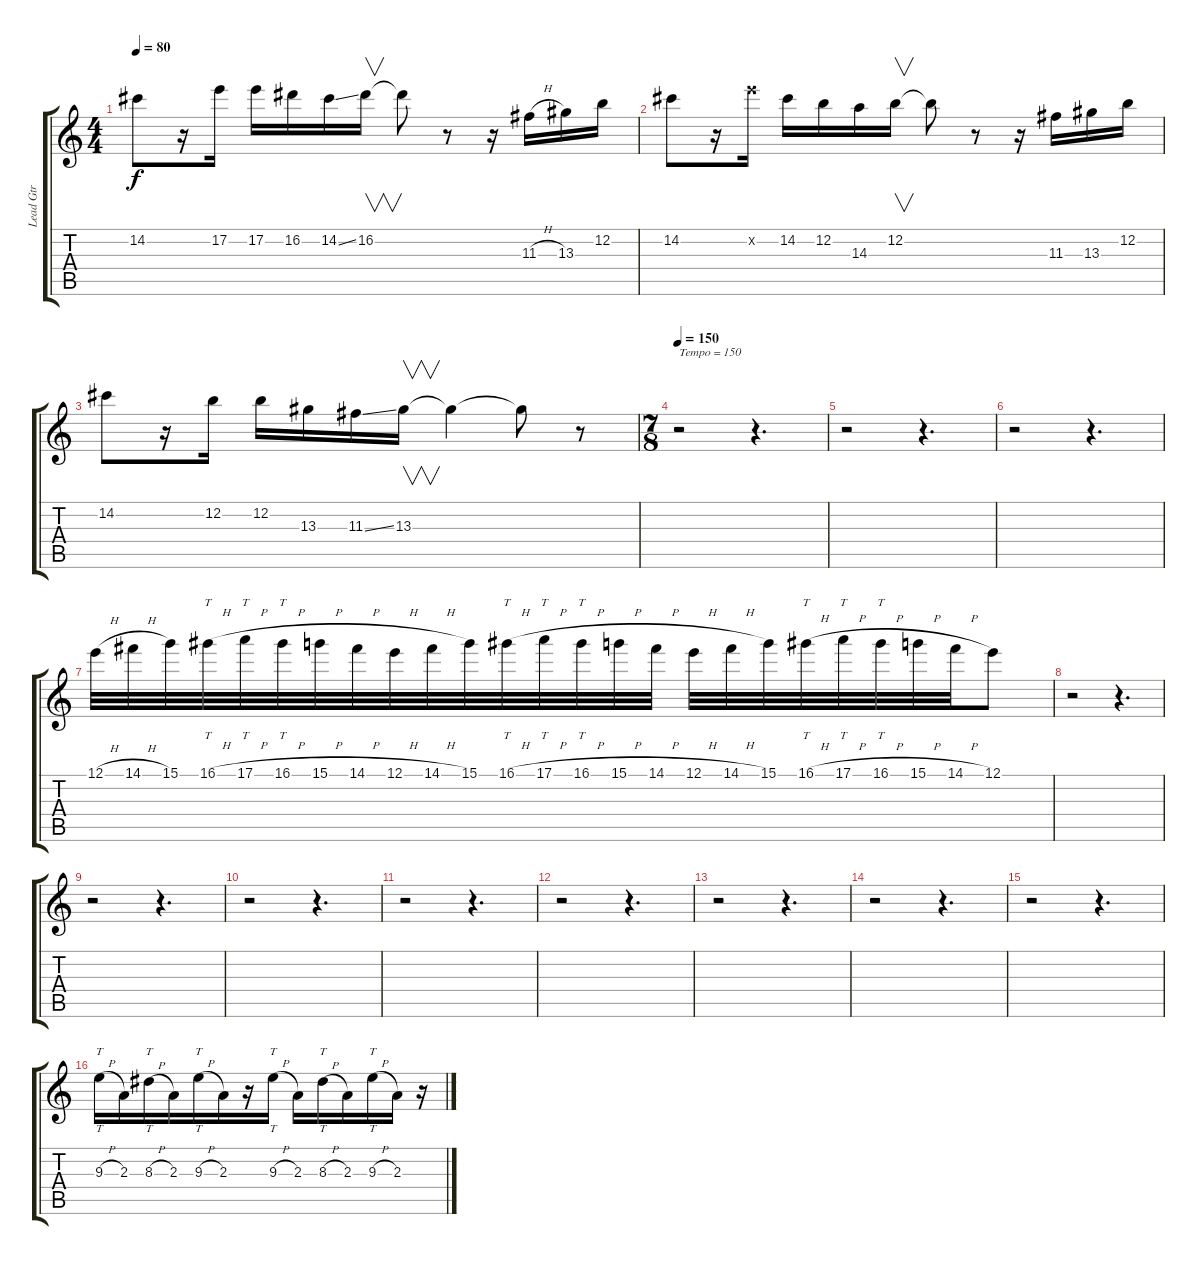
\track ("Lead Gtr" "Lead Gtr") {instrument distortionguitar}
\staff {score tabs}
\tuning (E4 B3 G3 D3 A2 E2) {hide}
\ts (4 4)
\tempo 80
\clef g2
\ks c
14.2.8{dy f} r.16 17.2.16 17.2.16 16.2.16 14.2{ss}.16 16.2.16{v} 16.2{t}.8 r.8 r.16 11.3{h}.16 13.3.16 12.2.16 |
14.2.8 r.16 17.2{x}.16 14.2.16 12.2.16 14.3.16 12.2.16{v} 12.2{t}.8 r.8 r.16 11.3.16 13.3.16 12.2.16 |
14.2.8 r.16 12.2.16 12.2.16 13.3.16 11.3{ss}.16 13.3.16{v} 13.3{t}.4 13.3{t}.8 r.8 |
\ts (7 8)
\tempo 150
r.2{txt "Tempo = 150"} r.4{d} |
r.2 r.4{d} |
r.2 r.4{d} |
12.1{h}.32 14.1{h}.32 15.1.32 16.1{h}.32{tt} 17.1{h}.32{tt} 16.1{h}.32{tt} 15.1{h}.32 14.1{h}.32 12.1{h}.32 14.1{h}.32 15.1.32 16.1{h}.32{tt} 17.1{h}.32{tt} 16.1{h}.32{tt} 15.1{h}.32 14.1{h}.32 12.1{h}.32 14.1{h}.32 15.1.32 16.1{h}.32{tt} 17.1{h}.32{tt} 16.1{h}.32{tt} 15.1{h}.32 14.1{h}.32 12.1.8 |
r.2 r.4{d} |
r.2 r.4{d} |
r.2 r.4{d} |
r.2 r.4{d} |
r.2 r.4{d} |
r.2 r.4{d} |
r.2 r.4{d} |
r.2 r.4{d} |
9.3{h}.16{tt} 2.3.16 8.3{h}.16{tt} 2.3.16 9.3{h}.16{tt} 2.3.16 r.16 9.3{h}.16{tt} 2.3.16 8.3{h}.16{tt} 2.3.16 9.3{h}.16{tt} 2.3.16 r.16
